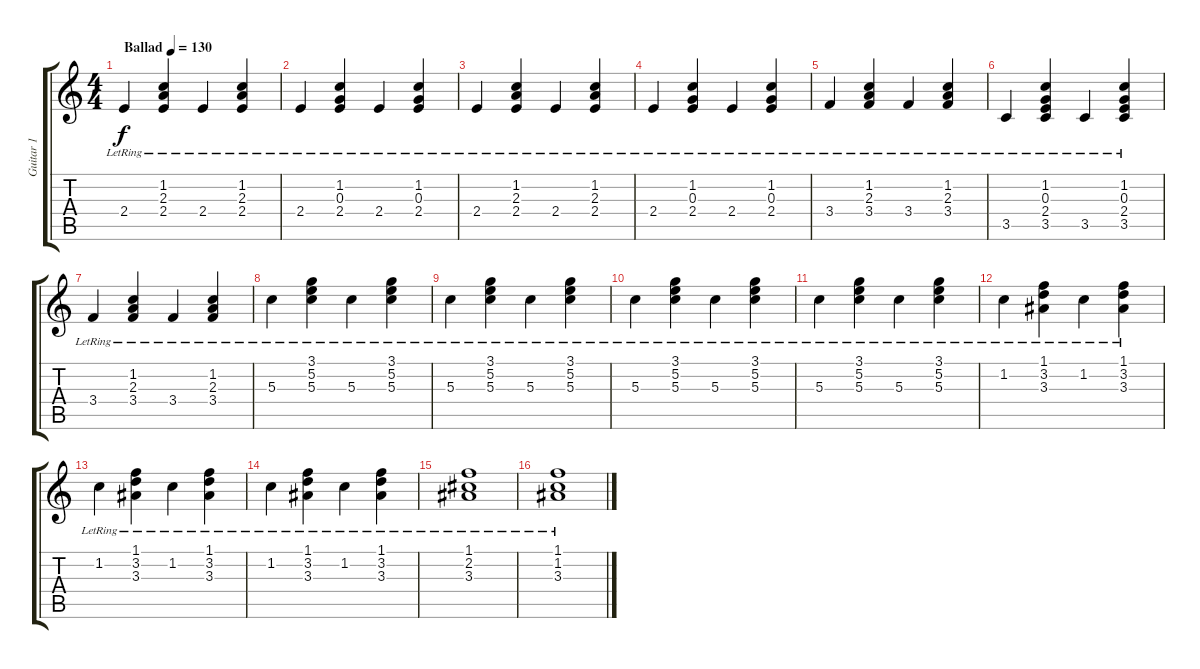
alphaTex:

\track ("Guitar 1" "Guitar 1") {instrument acousticguitarsteel}
\staff {score tabs}
\tuning (E4 B3 G3 D3 A2 E2) {hide}
\ts (4 4)
\tempo (130 "Ballad")
\clef g2
\ks c
2.4{lr}.4{dy f instrument acousticguitarsteel} (1.2{lr} 2.3{lr} 2.4{lr}).4 2.4{lr}.4 (1.2{lr} 2.3{lr} 2.4{lr}).4 |
2.4{lr}.4 (1.2{lr} 0.3{lr} 2.4{lr}).4 2.4{lr}.4 (1.2{lr} 0.3{lr} 2.4{lr}).4 |
2.4{lr}.4 (1.2{lr} 2.3{lr} 2.4{lr}).4 2.4{lr}.4 (1.2{lr} 2.3{lr} 2.4{lr}).4 |
2.4{lr}.4 (1.2{lr} 0.3{lr} 2.4{lr}).4 2.4{lr}.4 (1.2{lr} 0.3{lr} 2.4{lr}).4 |
3.4{lr}.4 (1.2{lr} 2.3{lr} 3.4{lr}).4 3.4{lr}.4 (1.2{lr} 2.3{lr} 3.4{lr}).4 |
3.5{lr}.4 (1.2{lr} 0.3{lr} 2.4{lr} 3.5{lr}).4 3.5{lr}.4 (1.2{lr} 0.3{lr} 2.4{lr} 3.5{lr}).4 |
3.4{lr}.4 (1.2{lr} 2.3{lr} 3.4{lr}).4 3.4{lr}.4 (1.2{lr} 2.3{lr} 3.4{lr}).4 |
5.3{lr}.4 (3.1 5.2 5.3{lr}).4 5.3{lr}.4 (3.1 5.2 5.3{lr}).4 |
5.3{lr}.4 (3.1{lr} 5.2{lr} 5.3{lr}).4 5.3{lr}.4 (3.1{lr} 5.2{lr} 5.3{lr}).4 |
5.3{lr}.4 (3.1{lr} 5.2{lr} 5.3{lr}).4 5.3{lr}.4 (3.1{lr} 5.2{lr} 5.3{lr}).4 |
5.3{lr}.4 (3.1{lr} 5.2{lr} 5.3{lr}).4 5.3{lr}.4 (3.1{lr} 5.2{lr} 5.3{lr}).4 |
1.2{lr}.4 (1.1{lr} 3.2{lr} 3.3{lr}).4 1.2{lr}.4 (1.1{lr} 3.2{lr} 3.3{lr}).4 |
1.2{lr}.4 (1.1{lr} 3.2{lr} 3.3{lr}).4 1.2{lr}.4 (1.1{lr} 3.2{lr} 3.3{lr}).4 |
1.2{lr}.4 (1.1{lr} 3.2{lr} 3.3{lr}).4 1.2{lr}.4 (1.1{lr} 3.2{lr} 3.3{lr}).4 |
(1.1{lr} 2.2{lr} 3.3{lr}).1 |
(1.1{lr} 1.2{lr} 3.3{lr}).1
